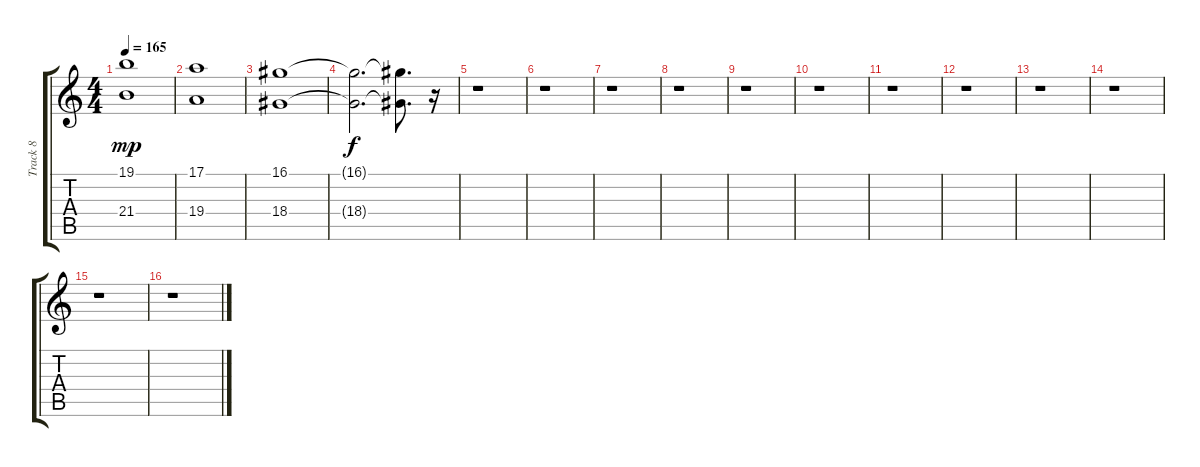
\track ("Track 8" "Track 8") {instrument stringensemble1}
\staff {score tabs}
\tuning (E4 B3 G3 D3 A2 E2) {hide}
\ts (4 4)
\tempo 165
\clef g2
\ks c
(19.1 21.4).1{dy mp} |
(17.1 19.4).1 |
(16.1 18.4).1 |
(16.1{t} 18.4{t}).2{d dy f} (16.1{t} 18.4{t}).8{d} r.16 |
r.1 |
r.1 |
r.1 |
r.1 |
r.1 |
r.1 |
r.1 |
r.1 |
r.1 |
r.1 |
r.1 |
r.1
